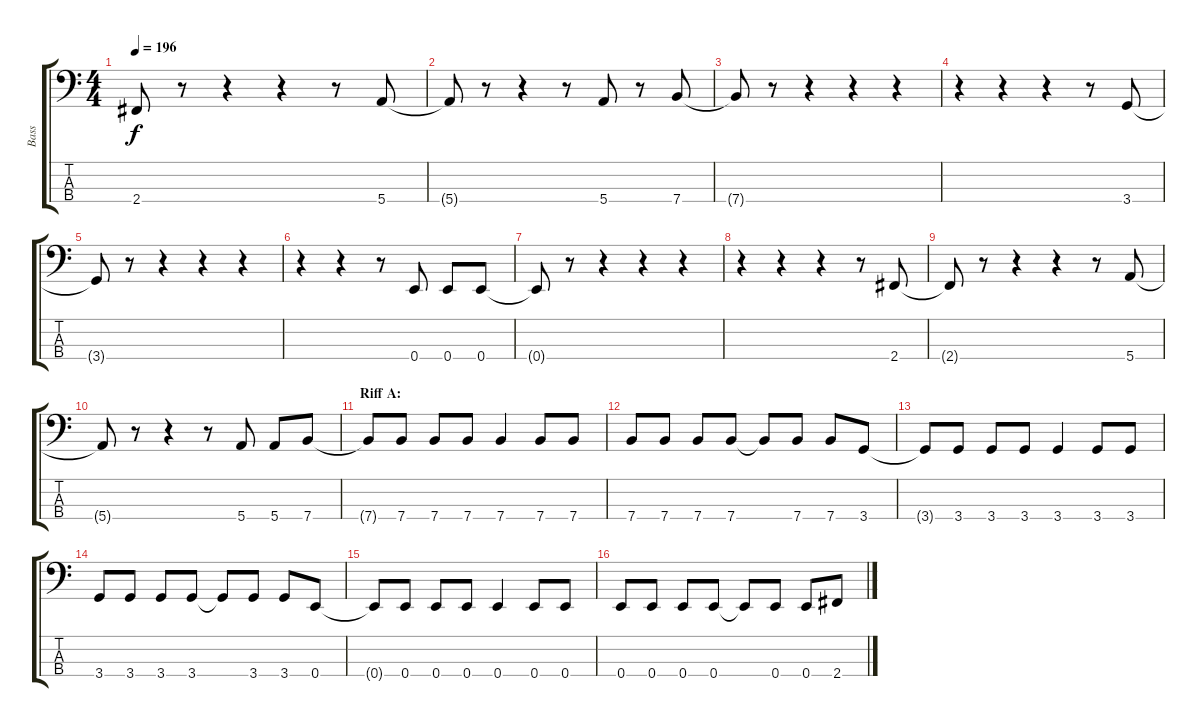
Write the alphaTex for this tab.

\track ("Bass" "Bass") {instrument electricbasspick}
\staff {score tabs}
\tuning (G2 D2 A1 E1) {hide}
\ts (4 4)
\tempo 196
\clef f4
\ks c
2.4{t}.8{dy f} r.8 r.4 r.4 r.8 5.4.8 |
5.4{t}.8 r.8 r.4 r.8 5.4.8 r.8 7.4.8 |
7.4{t}.8 r.8 r.4 r.4 r.4 |
r.4 r.4 r.4 r.8 3.4.8 |
3.4{t}.8 r.8 r.4 r.4 r.4 |
r.4 r.4 r.8 0.4.8 0.4.8 0.4.8 |
0.4{t}.8 r.8 r.4 r.4 r.4 |
r.4 r.4 r.4 r.8 2.4.8 |
2.4{t}.8 r.8 r.4 r.4 r.8 5.4.8 |
5.4{t}.8 r.8 r.4 r.8 5.4.8 5.4.8 7.4.8 |
\section ("" "Riff A:")
7.4{t}.8 7.4.8 7.4.8 7.4.8 7.4.4 7.4.8 7.4.8 |
7.4.8 7.4.8 7.4.8 7.4.8 7.4{t}.8 7.4.8 7.4.8 3.4.8 |
3.4{t}.8 3.4.8 3.4.8 3.4.8 3.4.4 3.4.8 3.4.8 |
3.4.8 3.4.8 3.4.8 3.4.8 3.4{t}.8 3.4.8 3.4.8 0.4.8 |
0.4{t}.8 0.4.8 0.4.8 0.4.8 0.4.4 0.4.8 0.4.8 |
0.4.8 0.4.8 0.4.8 0.4.8 0.4{t}.8 0.4.8 0.4.8 2.4.8
